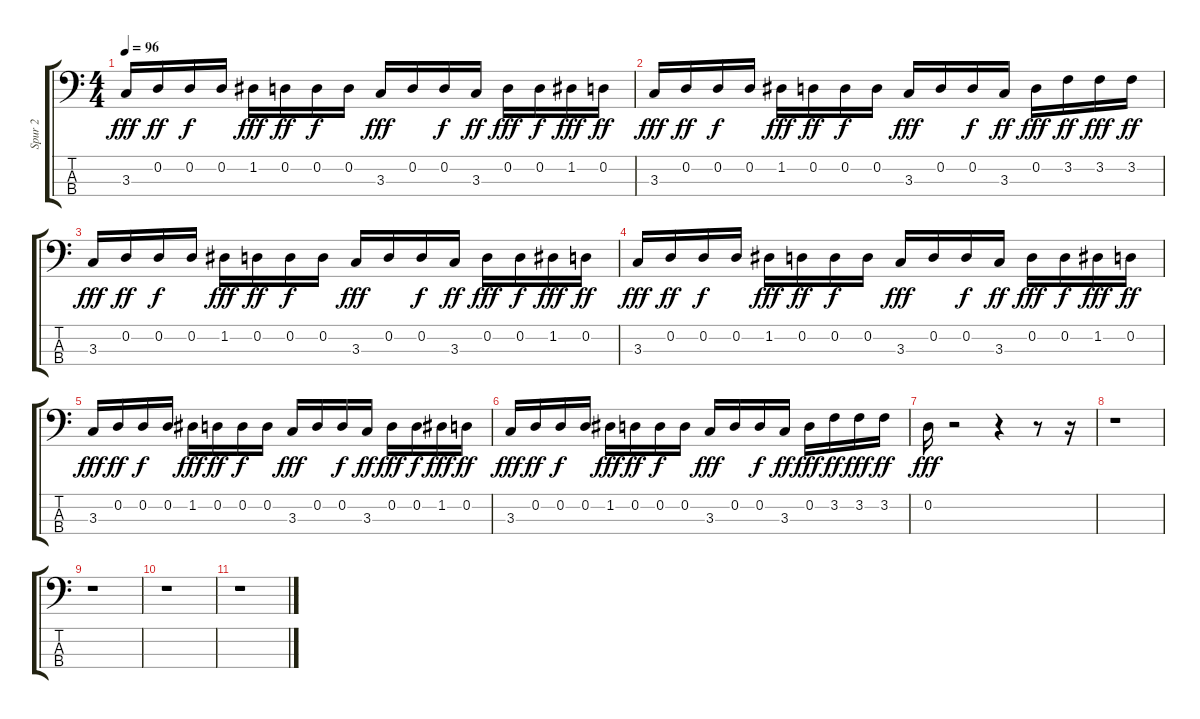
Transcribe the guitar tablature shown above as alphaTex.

\track ("Spur 2" "Spur 2") {instrument synthbass2}
\staff {score tabs}
\tuning (G2 D2 A1 E1) {hide}
\ts (4 4)
\tempo 96
\clef f4
\ks c
3.3.16{dy fff} 0.2.16{dy ff} 0.2.16{dy f} 0.2.16 1.2.16{dy fff} 0.2.16{dy ff} 0.2.16{dy f} 0.2.16 3.3.16{dy fff} 0.2.16 0.2.16{dy f} 3.3.16{dy ff} 0.2.16{dy fff} 0.2.16{dy f} 1.2.16{dy fff} 0.2.16{dy ff} |
3.3.16{dy fff} 0.2.16{dy ff} 0.2.16{dy f} 0.2.16 1.2.16{dy fff} 0.2.16{dy ff} 0.2.16{dy f} 0.2.16 3.3.16{dy fff} 0.2.16 0.2.16{dy f} 3.3.16{dy ff} 0.2.16{dy fff} 3.2.16{dy ff} 3.2.16{dy fff} 3.2.16{dy ff} |
3.3.16{dy fff} 0.2.16{dy ff} 0.2.16{dy f} 0.2.16 1.2.16{dy fff} 0.2.16{dy ff} 0.2.16{dy f} 0.2.16 3.3.16{dy fff} 0.2.16 0.2.16{dy f} 3.3.16{dy ff} 0.2.16{dy fff} 0.2.16{dy f} 1.2.16{dy fff} 0.2.16{dy ff} |
3.3.16{dy fff} 0.2.16{dy ff} 0.2.16{dy f} 0.2.16 1.2.16{dy fff} 0.2.16{dy ff} 0.2.16{dy f} 0.2.16 3.3.16{dy fff} 0.2.16 0.2.16{dy f} 3.3.16{dy ff} 0.2.16{dy fff} 0.2.16{dy f} 1.2.16{dy fff} 0.2.16{dy ff} |
3.3.16{dy fff} 0.2.16{dy ff} 0.2.16{dy f} 0.2.16 1.2.16{dy fff} 0.2.16{dy ff} 0.2.16{dy f} 0.2.16 3.3.16{dy fff} 0.2.16 0.2.16{dy f} 3.3.16{dy ff} 0.2.16{dy fff} 0.2.16{dy f} 1.2.16{dy fff} 0.2.16{dy ff} |
3.3.16{dy fff} 0.2.16{dy ff} 0.2.16{dy f} 0.2.16 1.2.16{dy fff} 0.2.16{dy ff} 0.2.16{dy f} 0.2.16 3.3.16{dy fff} 0.2.16 0.2.16{dy f} 3.3.16{dy ff} 0.2.16{dy fff} 3.2.16{dy ff} 3.2.16{dy fff} 3.2.16{dy ff} |
0.2.16{dy fff} r.2 r.4 r.8 r.16 |
r.1 |
r.1 |
r.1 |
r.1
